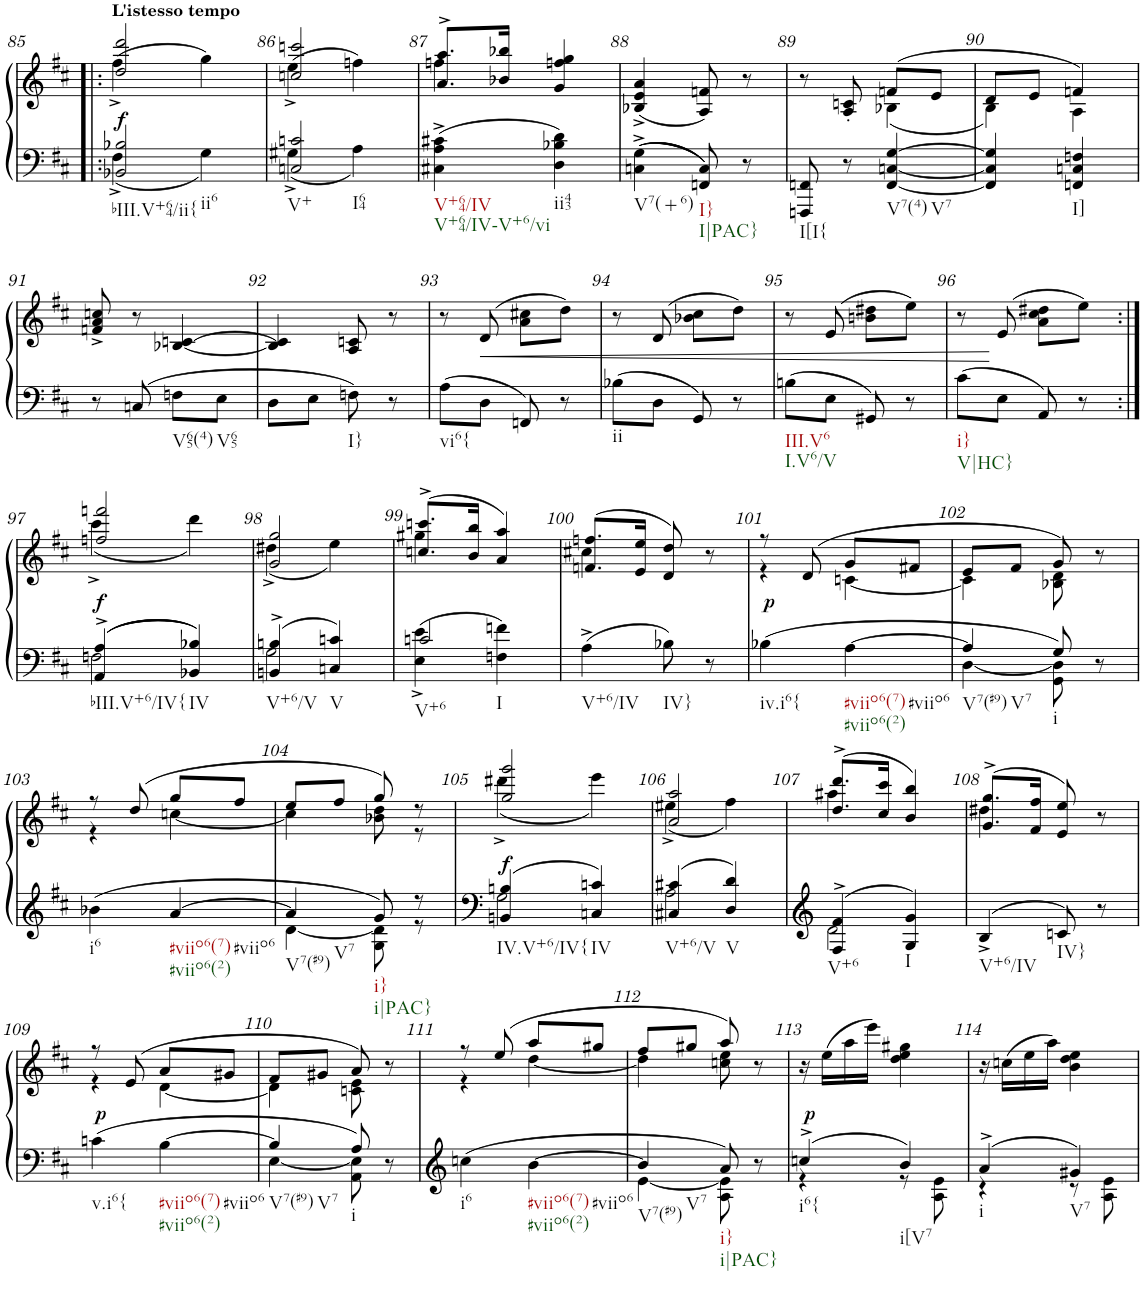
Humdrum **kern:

**kern	**kern	**dynam
*part1	*part1	*part1
*staff2	*staff1	*staff1/2
*I"Piano	*	*
*I'Pno.	*	*
!!LO:PB:g=z
*clefF4	*clefG2	*
*k[f#c#]	*k[f#c#]	*
*M2/4	*M2/4	*
=85!|:	=85!|:	=85!|:
*^	*^	*
!	!	!LO:TX:a:B:t=L'istesso tempo	!	!
!LO:TX:b:t=bIII.V+64/ii{	!	!	!	!
!LO:TX:b:t=ii6	!	!	!	!
!	!	!	!	!LO:DY:a=2
2BB-X/ 2B-X/	4F#^\	2dd/ 2ddd/	(>4ff#^\	f
.	4G\	.	4gg\)	.
=86	=86	=86	=86	=86
!LO:TX:b:t=V+	!	!	!	!
!LO:TX:b:t=I64	!	!	!	!
2Cn/ 2cn/	4G#X^\	2ccn/ 2cccn/	(>4ee^\	.
.	4A\	.	4ffn\)	.
=87	=87	=87	=87	=87
!LO:TX:b:t=V+64/IV	!	!	!	!
!LO:TX:b:t=V+64/IV-V+6/vi	!	!	!	!
*v	*v	*	*	*
4C#X\^ 4A\^ 4c#X\^	8.a/^ 8.aa/^L	4ffn\	.
.	16b-X/ 16bb-X/Jk	.	.
!LO:TX:b:t=ii43	!	!	!
4D\ 4B-X\ 4d\	4g/ 4ffn/ 4gg/	4ryy	.
=88	=88	=88	=88
!LO:TX:b:t=V7(+6)	!	!	!
*	*v	*v	*
4Cn\^ 4G\^	(4B-X/^ 4e/^ 4a/^	.
!LO:TX:b:t=I}	!	!
!LO:TX:b:t=I|PAC}	!	!
8FFn/ 8C/	8A/ 8fn/)	.
8r	8r	.
=89	=89	=89
*	*^	*
!LO:TX:b:t=I[I{	!	!	!
8FFFn/ 8FFn/	8r	4ryy	.
8r	8A/' 8cn/'	.	.
!LO:TX:b:t=V7(4)	!	!	!
!LO:TX:b:t=V7	!	!	!
[4FF/ [4Cn/ [4G/	(8fn/L	(4B-X\	.
.	8e/J	.	.
=90	=90	=90	=90
4FF/] 4C/] 4G/]	8d/L	4B\)	.
.	8e/J	.	.
!LO:TX:b:t=I]	!	!	!
4FFn/ 4Cn/ 4Fn/	4fn/)	4A\	.
*	*v	*v	*
!!LO:LB:g=z
=91	=91	=91
8r	8fn/^ 8a/^ 8ccn/^	.
8Cn/	8r	.
!LO:TX:b:t=V65(4)	!	!
8Fn\L	[4B-X/ [4cn/	.
!LO:TX:b:t=V65	!	!
8E\J	.	.
=92	=92	=92
8D\L	4B-/] 4c/]	.
8E\J	.	.
!LO:TX:b:t=I}	!	!
8Fn\	8A/ 8cn/	.
8r	8r	.
=93	=93	=93
!LO:TX:b:t=vi6{	!	!
8A\L	8r	.
8D\J	(8d/	.
8FFn/	8a\ 8cc#X\L	.
8r	8dd\J)	.
=94	=94	=94
!LO:TX:b:t=ii	!	!
8B-X\L	8r	.
8D\J	(8d/	.
8GG/	8b-X\ 8cc#\L	.
8r	8dd\J)	.
=95	=95	=95
!LO:TX:b:t=III.V6	!	!
!LO:TX:b:t=I.V6/V	!	!
8Bn\L	8r	.
8E\J	(8e/	.
8GG#X/	8bn\ 8dd#X\L	.
8r	8ee\J)	.
=96	=96	=96
!LO:TX:b:t=i}	!	!
!LO:TX:b:t=V|HC}	!	!
8c#\L	8r	.
8E\J	(8e/	.
8AA/	8a\ 8cc#\ 8dd#X\L	.
8r	8ee\J)	.
!!LO:LB:g=z
=97:|!	=97:|!	=97:|!
*^	*^	*
!LO:TX:b:t=bIII.V+6/IV{	!	!	!	!
!	!	!	!	!LO:DY:b
4AA/^ 4A/^	2Fn\	2ffn/ 2fffn/	(4ccc#^\	f
!LO:TX:b:t=IV	!	!	!	!
4BB-X/ 4B-X/	.	.	4ddd\)	.
=98	=98	=98	=98	=98
!LO:TX:b:t=V+6/V	!	!	!	!
4BBn/^ 4Bn/^	2G\	2g/ 2gg/	(4dd#X^\	.
!LO:TX:b:t=V	!	!	!	!
4Cn/ 4cn/	.	.	4ee\)	.
=99	=99	=99	=99	=99
!LO:TX:b:t=V+6	!	!	!	!
!LO:TX:b:t=I	!	!	!	!
2cn/	4E\^ 4e\^	(8.ccn/^ 8.cccn/^L	4gg#X\	.
.	.	16b/ 16bb/Jk	.	.
.	4Fn\ 4fn\	4a/ 4aa/)	4ryy	.
=100	=100	=100	=100	=100
!LO:TX:b:t=V+6/IV	!	!	!	!
*v	*v	*	*	*
4A^\	(8.fn/ 8.ffn/L	4cc#X\	.
.	16e/ 16ee/Jk	.	.
!LO:TX:b:t=IV}	!	!	!
8B-X\	8d/ 8dd/)	4ryy	.
8r	8r	.	.
=101	=101	=101	=101
!LO:TX:b:t=iv.i6{	!	!	!
!	!	!	!LO:DY:b
4B-X\	8r	4r	p
.	(8d/	.	.
!LO:TX:b:t=#viio6(7)	!	!	!
!LO:TX:b:t=#viio6(2)	!	!	!
!LO:TX:b:t=#viio6	!	!	!
[4A\	8g/L	[4cn\	.
.	8f#X/J	.	.
=102	=102	=102	=102
*^	*	*	*
!LO:TX:b:t=V7(#9)	!	!	!	!
!LO:TX:b:t=V7	!	!	!	!
4A/]	[4D\	8e/L	4c\]	.
.	.	8f#/J	.	.
!LO:TX:b:t=i	!	!	!	!
8G/	8GG\ 8D\]	8g/)	8B-X\ 8d\	.
8r	8ryy	8r	8ryy	.
!!LO:LB:g=z	!!
=103	=103	=103	=103	=103
!LO:TX:b:t=i6	!	!	!	!
*v	*v	*	*	*
4b-X\	8r	4r	.
.	(8dd/	.	.
!LO:TX:b:t=#viio6(7)	!	!	!
!LO:TX:b:t=#viio6(2)	!	!	!
!LO:TX:b:t=#viio6	!	!	!
[4a/	8gg/L	[4ccn\	.
.	8ff#/J	.	.
=104	=104	=104	=104
*^	*	*	*
!LO:TX:b:t=V7(#9)	!	!	!	!
!LO:TX:b:t=V7	!	!	!	!
4a/]	[4d\	8ee/L	4cc\]	.
.	.	8ff#/J	.	.
!LO:TX:b:t=i}	!	!	!	!
!LO:TX:b:t=i|PAC}	!	!	!	!
8g/	8G\ 8d\]	8gg/)	8b-X\ 8dd\	.
8r	8r	8r	8r	.
=105	=105	=105	=105	=105
!LO:TX:b:t=IV.V+6/IV{	!	!	!	!
!	!	!	!	!LO:DY:b
4BBn/ 4Bn/	2G\	2gg/ 2ggg/	(4ddd#X^\	f
!LO:TX:b:t=IV	!	!	!	!
4Cn/ 4cn/	.	.	4eee\)	.
=106	=106	=106	=106	=106
!LO:TX:b:t=V+6/V	!	!	!	!
4C#X/ 4c#X/	2A\	2a/ 2aa/	(4ee#X^\	.
!LO:TX:b:t=V	!	!	!	!
4D/ 4d/	.	.	4ff#\)	.
=107	=107	=107	=107	=107
!LO:TX:b:t=V+6	!	!	!	!
4F#/^ 4f#/^	2d\	(8.dd/^ 8.ddd/^L	4aa#X\	.
.	.	16cc#/ 16ccc#/Jk	.	.
!LO:TX:b:t=I	!	!	!	!
4G/ 4g/	.	4b/ 4bb/)	4ryy	.
*v	*v	*	*	*
=108	=108	=108	=108
!LO:TX:b:t=V+6/IV	!	!	!
4B^/	(8.g/^ 8.gg/^L	4dd#X\	.
.	16f#/ 16ff#/Jk	.	.
!LO:TX:b:t=IV}	!	!	!
8cn/	8e/ 8ee/)	4ryy	.
8r	8r	.	.
!!LO:LB:g=z	!!
=109	=109	=109	=109
!LO:TX:b:t=v.i6{	!	!	!
!	!	!	!LO:DY:b
4cn\	8r	4r	p
.	(8e/	.	.
!LO:TX:b:t=#viio6(7)	!	!	!
!LO:TX:b:t=#viio6(2)	!	!	!
!LO:TX:b:t=#viio6	!	!	!
[4B\	8a/L	[4d\	.
.	8g#X/J	.	.
=110	=110	=110	=110
*^	*	*	*
!LO:TX:b:t=V7(#9)	!	!	!	!
!LO:TX:b:t=V7	!	!	!	!
4B/]	[4E\	8f#/L	4d\]	.
.	.	8g#X/J	.	.
!LO:TX:b:t=i	!	!	!	!
8A/	8AA\ 8E\]	8a/)	8cn\ 8e\	.
8r	8ryy	8r	8ryy	.
=111	=111	=111	=111	=111
!LO:TX:b:t=i6	!	!	!	!
*v	*v	*	*	*
4ccn\	8r	4r	.
.	(8ee/	.	.
!LO:TX:b:t=#viio6(7)	!	!	!
!LO:TX:b:t=#viio6(2)	!	!	!
!LO:TX:b:t=#viio6	!	!	!
[4b\	8aa/L	[4dd\	.
.	8gg#X/J	.	.
=112	=112	=112	=112
*^	*	*	*
!LO:TX:b:t=V7(#9)	!	!	!	!
!LO:TX:b:t=V7	!	!	!	!
4b/]	[4e\	8ff#/L	4dd\]	.
.	.	8gg#X/J	.	.
!LO:TX:b:t=i}	!	!	!	!
!LO:TX:b:t=i|PAC}	!	!	!	!
8a/	8A\ 8e\]	8aa/)	8ccn\ 8ee\	.
8r	8ryy	8r	8ryy	.
=113	=113	=113	=113	=113
!LO:TX:b:t=i6{	!	!	!	!
!	!	!	!	!LO:DY:b
*	*	*v	*v	*
4ccn^/	4r	16r	p
.	.	(16ee\LL	.
.	.	16aa\	.
.	.	16eee\JJ)	.
!LO:TX:b:t=i[V7	!	!	!
4b/	8r	4dd\ 4ee\ 4gg#X\	.
.	8A\ 8e\	.	.
=114	=114	=114	=114
!LO:TX:b:t=i	!	!	!
4a^/	4r	16r	.
.	.	(16ccn\LL	.
.	.	16ee\	.
.	.	16aa\JJ)	.
!LO:TX:b:t=V7	!	!	!
4g#X/	8r	4b\ 4dd\ 4ee\	.
.	8A\ 8e\	.	.
*v	*v	*	*
=	=	=
*-	*-	*-
